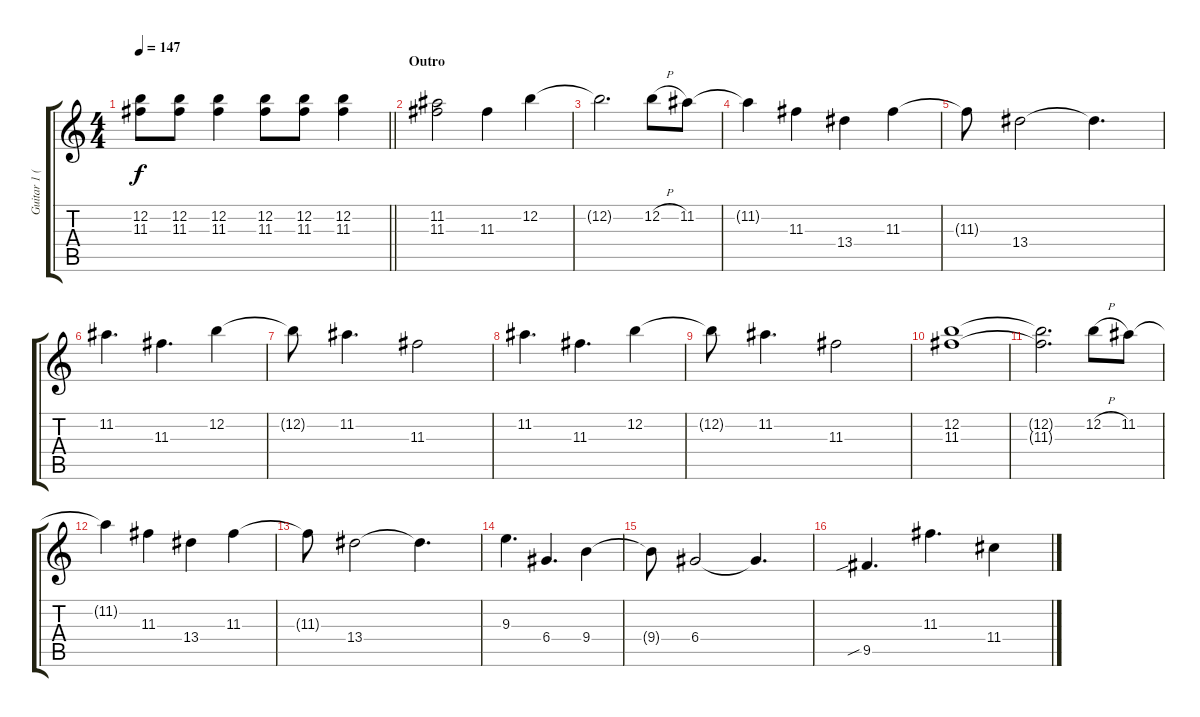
\track ("Guitar 1 (Kita)" "Guitar 1 (") {instrument acousticguitarnylon}
\staff {score tabs}
\tuning (E4 B3 G3 D3 A2 E2) {hide}
\ts (4 4)
\tempo 147
\clef g2
\barLineRight lightlight
\ks c
(12.2{t} 11.3{t}).8{dy f} (12.2 11.3).8 (12.2 11.3).4 (12.2 11.3).8 (12.2 11.3).8 (12.2 11.3).4 |
\section ("" "Outro")
(11.2 11.3).2{instrument overdrivenguitar} 11.3.4 12.2.4 |
12.2{t}.2{d} 12.2{h}.8 11.2.8 |
11.2{t}.4 11.3.4 13.4.4 11.3.4 |
11.3{t}.8 13.4.2 13.4{t}.4{d} |
11.2.4{d} 11.3.4{d} 12.2.4 |
12.2{t}.8 11.2.4{d} 11.3.2 |
11.2.4{d} 11.3.4{d} 12.2.4 |
12.2{t}.8 11.2.4{d} 11.3.2 |
(12.2 11.3).1 |
(12.2{t} 11.3{t}).2{d} 12.2{h}.8 11.2.8 |
11.2{t}.4 11.3.4 13.4.4 11.3.4 |
11.3{t}.8 13.4.2 13.4{t}.4{d} |
9.3.4{d} 6.4.4{d} 9.4.4 |
9.4{t}.8 6.4.2 6.4{t}.4{d} |
9.5{sib}.4{d} 11.3.4{d} 11.4.4
